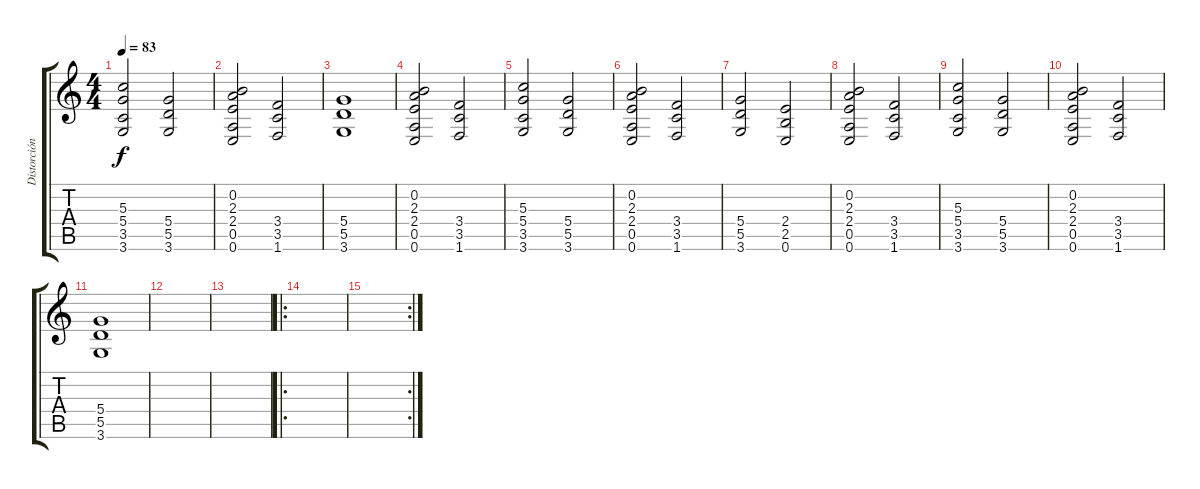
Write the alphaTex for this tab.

\track ("Distorción rítmica" "Distorción") {instrument distortionguitar}
\staff {score tabs}
\tuning (E4 B3 G3 D3 A2 E2) {hide}
\ts (4 4)
\tempo 83
\clef g2
\ks c
(5.3 5.4 3.5 3.6).2{dy f} (5.4 5.5 3.6).2 |
(0.2 2.3 2.4 0.5 0.6).2 (3.4 3.5 1.6).2 |
(5.4 5.5 3.6).1 |
(0.2 2.3 2.4 0.5 0.6).2 (3.4 3.5 1.6).2 |
(5.3 5.4 3.5 3.6).2 (5.4 5.5 3.6).2 |
(0.2 2.3 2.4 0.5 0.6).2 (3.4 3.5 1.6).2 |
(5.4 5.5 3.6).2 (2.4 2.5 0.6).2 |
(0.2 2.3 2.4 0.5 0.6).2 (3.4 3.5 1.6).2 |
(5.3 5.4 3.5 3.6).2 (5.4 5.5 3.6).2 |
(0.2 2.3 2.4 0.5 0.6).2 (3.4 3.5 1.6).2 |
(5.4 5.5 3.6).1 |
|
|
\ro
|
\rc 2
